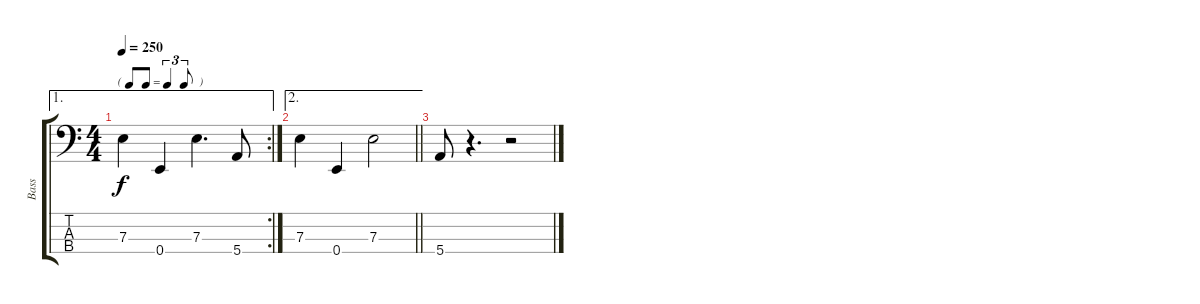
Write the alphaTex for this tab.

\track ("Bass" "Bass") {instrument electricbassfinger}
\staff {score tabs}
\tuning (G2 D2 A1 E1) {hide}
\ae 1
\rc 2
\ts (4 4)
\tf triplet8th
\tempo 250
\clef f4
\ks aminor
7.3.4{dy f} 0.4.4 7.3.4{d} 5.4.8 |
\ae 2
\barLineRight lightlight
7.3.4 0.4.4 7.3.2 |
5.4.8 r.4{d} r.2
